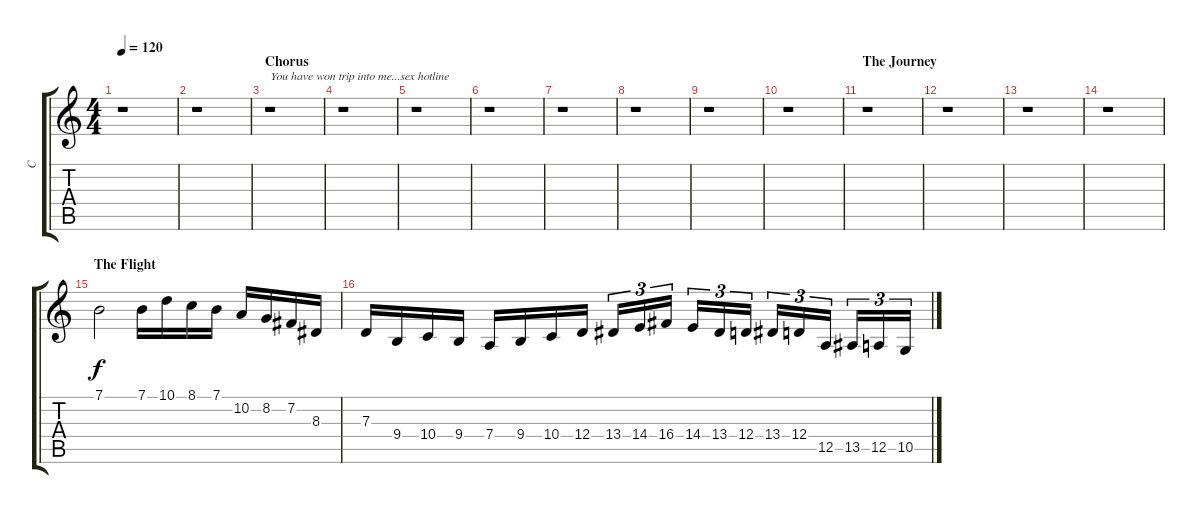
\track ("C" "C") {instrument telephonering}
\staff {score tabs}
\tuning (E4 B3 G3 D3 A2 E2) {hide}
\ts (4 4)
\tempo 120
\clef g2
\ks c
r.1{dy f} |
r.1 |
\section ("" "Chorus")
r.1{txt "You have won trip into me...sex hotline"} |
r.1 |
r.1 |
r.1 |
r.1 |
r.1 |
r.1 |
r.1 |
\section ("" "The Journey")
r.1 |
r.1 |
r.1 |
r.1 |
\section ("" "The Flight")
7.1.2 7.1.16 10.1.16 8.1.16 7.1.16 10.2.16 8.2.16 7.2.16 8.3.16 |
7.3.16 9.4.16 10.4.16 9.4.16 7.4.16 9.4.16 10.4.16 12.4.16 13.4.16{tu (3 2)} 14.4.16{tu (3 2)} 16.4.16{tu (3 2)} 14.4.16{tu (3 2)} 13.4.16{tu (3 2)} 12.4.16{tu (3 2)} 13.4.16{tu (3 2)} 12.4.16{tu (3 2)} 12.5.16{tu (3 2)} 13.5.16{tu (3 2)} 12.5.16{tu (3 2)} 10.5.16{tu (3 2)}
